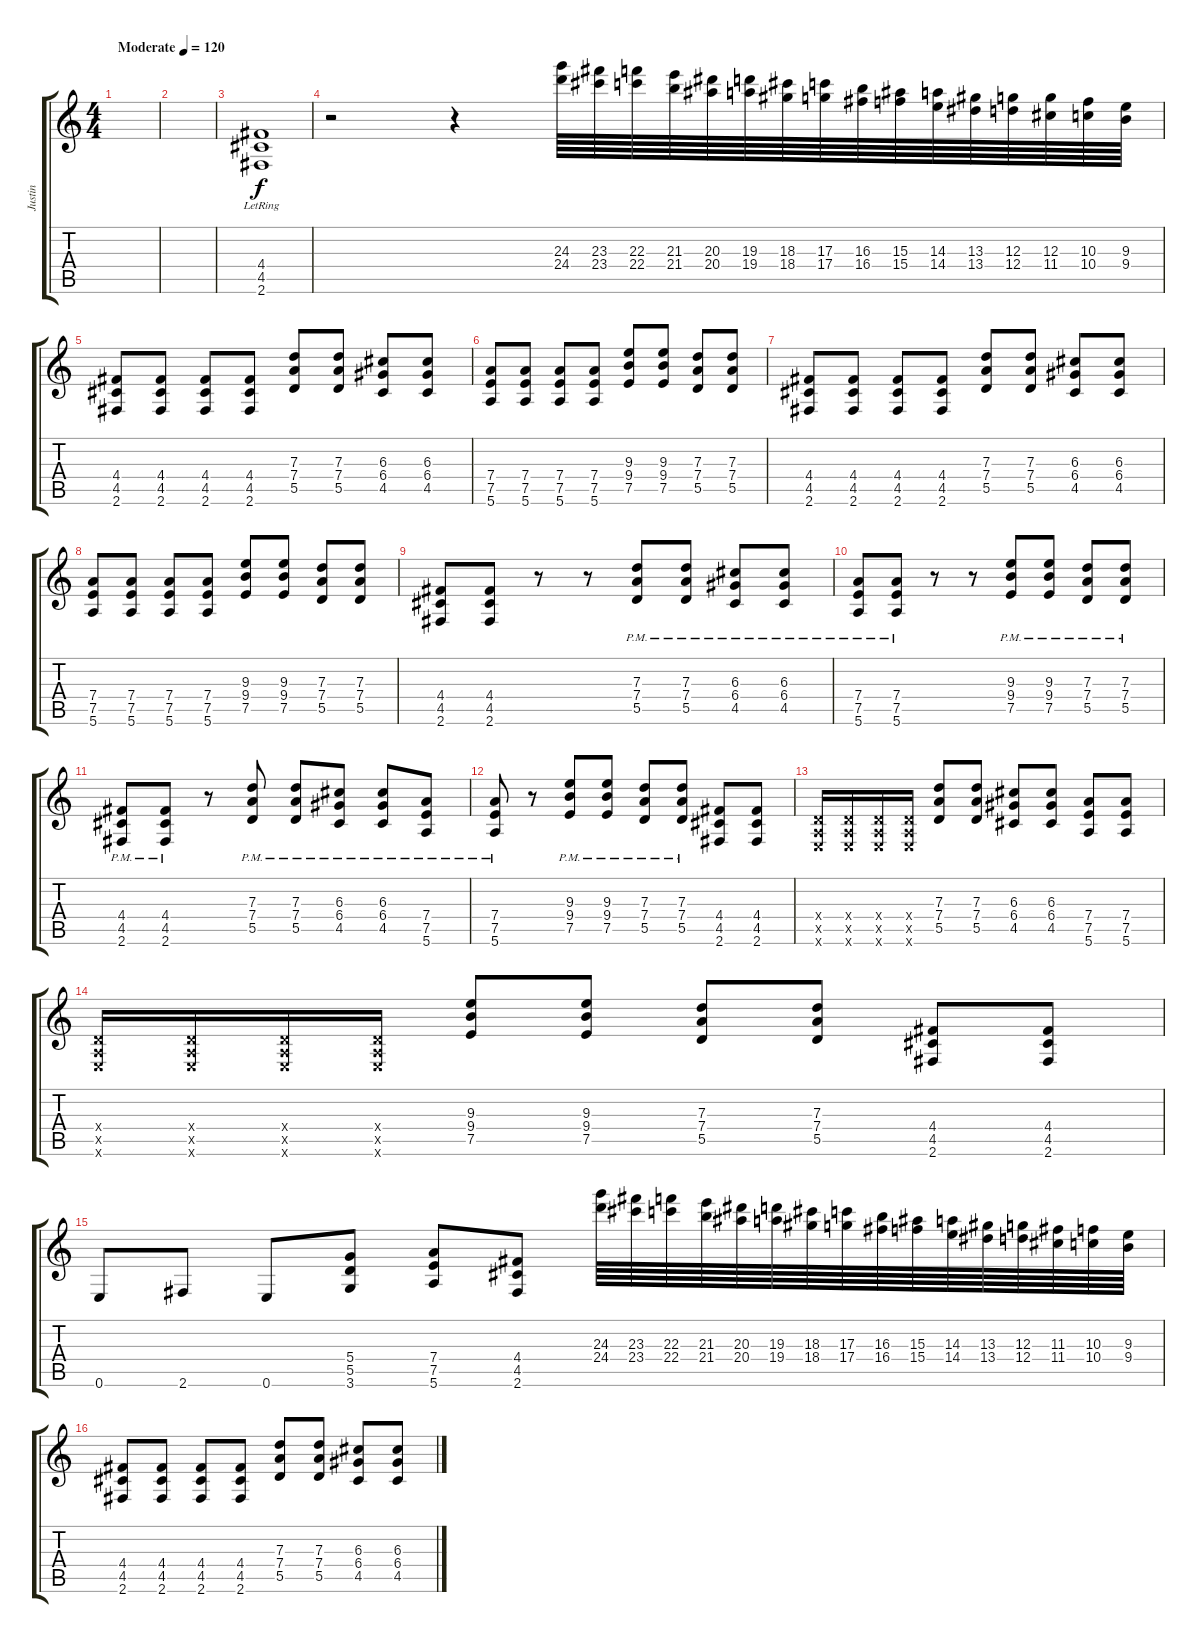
\track ("Justin" "Justin") {instrument overdrivenguitar}
\staff {score tabs}
\tuning (E4 B3 G3 D3 A2 E2) {hide}
\ts (4 4)
\tempo (120 "Moderate")
\clef g2
\ks c
|
|
(4.4{lr} 4.5{lr} 2.6{lr}).1 |
r.2 r.4 (24.3 24.4).64 (23.3 23.4).64 (22.3 22.4).64 (21.3 21.4).64 (20.3 20.4).64 (19.3 19.4).64 (18.3 18.4).64 (17.3 17.4).64 (16.3 16.4).64 (15.3 15.4).64 (14.3 14.4).64 (13.3 13.4).64 (12.3 12.4).64 (12.3 11.4).64 (10.3 10.4).64 (9.3 9.4).64 |
(4.4 4.5 2.6).8 (4.4 4.5 2.6).8 (4.4 4.5 2.6).8 (4.4 4.5 2.6).8 (7.3 7.4 5.5).8 (7.3 7.4 5.5).8 (6.3 6.4 4.5).8 (6.3 6.4 4.5).8 |
(7.4 7.5 5.6).8 (7.4 7.5 5.6).8 (7.4 7.5 5.6).8 (7.4 7.5 5.6).8 (9.3 9.4 7.5).8 (9.3 9.4 7.5).8 (7.3 7.4 5.5).8 (7.3 7.4 5.5).8 |
(4.4 4.5 2.6).8 (4.4 4.5 2.6).8 (4.4 4.5 2.6).8 (4.4 4.5 2.6).8 (7.3 7.4 5.5).8 (7.3 7.4 5.5).8 (6.3 6.4 4.5).8 (6.3 6.4 4.5).8 |
(7.4 7.5 5.6).8 (7.4 7.5 5.6).8 (7.4 7.5 5.6).8 (7.4 7.5 5.6).8 (9.3 9.4 7.5).8 (9.3 9.4 7.5).8 (7.3 7.4 5.5).8 (7.3 7.4 5.5).8 |
(4.4 4.5 2.6).8 (4.4 4.5 2.6).8 r.8 r.8 (7.3{pm} 7.4{pm} 5.5{pm}).8 (7.3{pm} 7.4{pm} 5.5{pm}).8 (6.3{pm} 6.4{pm} 4.5{pm}).8 (6.3{pm} 6.4{pm} 4.5{pm}).8 |
(7.4{pm} 7.5{pm} 5.6{pm}).8 (7.4{pm} 7.5{pm} 5.6{pm}).8 r.8 r.8 (9.3{pm} 9.4{pm} 7.5{pm}).8 (9.3{pm} 9.4{pm} 7.5{pm}).8 (7.3{pm} 7.4{pm} 5.5{pm}).8 (7.3{pm} 7.4{pm} 5.5{pm}).8 |
(4.4{pm} 4.5{pm} 2.6{pm}).8 (4.4{pm} 4.5{pm} 2.6{pm}).8 r.8 (7.3{pm} 7.4{pm} 5.5{pm}).8 (7.3{pm} 7.4{pm} 5.5{pm}).8 (6.3{pm} 6.4{pm} 4.5{pm}).8 (6.3{pm} 6.4{pm} 4.5{pm}).8 (7.4{pm} 7.5{pm} 5.6{pm}).8 |
(7.4{pm} 7.5{pm} 5.6{pm}).8 r.8 (9.3{pm} 9.4{pm} 7.5{pm}).8 (9.3{pm} 9.4{pm} 7.5{pm}).8 (7.3{pm} 7.4{pm} 5.5{pm}).8 (7.3{pm} 7.4{pm} 5.5{pm}).8 (4.4 4.5 2.6).8 (4.4 4.5 2.6).8 |
(0.4{x} 0.5{x} 0.6{x}).16 (0.4{x} 0.5{x} 0.6{x}).16 (0.4{x} 0.5{x} 0.6{x}).16 (0.4{x} 0.5{x} 0.6{x}).16 (7.3 7.4 5.5).8 (7.3 7.4 5.5).8 (6.3 6.4 4.5).8 (6.3 6.4 4.5).8 (7.4 7.5 5.6).8 (7.4 7.5 5.6).8 |
(0.4{x} 0.5{x} 0.6{x}).16 (0.4{x} 0.5{x} 0.6{x}).16 (0.4{x} 0.5{x} 0.6{x}).16 (0.4{x} 0.5{x} 0.6{x}).16 (9.3 9.4 7.5).8 (9.3 9.4 7.5).8 (7.3 7.4 5.5).8 (7.3 7.4 5.5).8 (4.4 4.5 2.6).8 (4.4 4.5 2.6).8 |
0.6.8 2.6.8 0.6.8 (5.4 5.5 3.6).8 (7.4 7.5 5.6).8 (4.4 4.5 2.6).8 (24.3 24.4).64 (23.3 23.4).64 (22.3 22.4).64 (21.3 21.4).64 (20.3 20.4).64 (19.3 19.4).64 (18.3 18.4).64 (17.3 17.4).64 (16.3 16.4).64 (15.3 15.4).64 (14.3 14.4).64 (13.3 13.4).64 (12.3 12.4).64 (11.3 11.4).64 (10.3 10.4).64 (9.3 9.4).64 |
(4.4 4.5 2.6).8 (4.4 4.5 2.6).8 (4.4 4.5 2.6).8 (4.4 4.5 2.6).8 (7.3 7.4 5.5).8 (7.3 7.4 5.5).8 (6.3 6.4 4.5).8 (6.3 6.4 4.5).8
